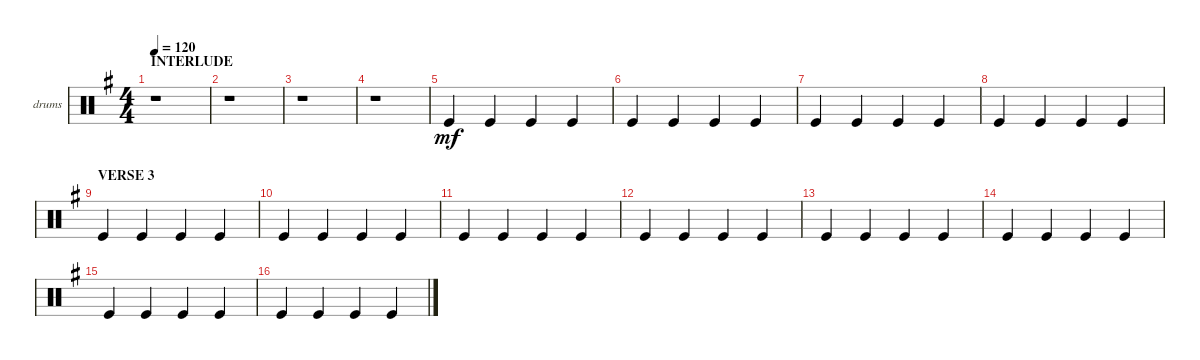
\defaultSystemsLayout 4
\bracketExtendMode groupsimilarinstruments
\firstSystemTrackNameOrientation horizontal
\otherSystemsTrackNameOrientation horizontal
\track ("drums" "drums") {instrument percussion}
\staff {score}
\articulation defaults
\ts (4 4)
\section ("" "INTERLUDE")
\tempo 120
\clef neutral
\scale
1.07945
\ks eminor
r.1{dy mf} |
\scale
0.973518 r.1 |
\scale
0.973518 r.1 |
\scale
0.973518 r.1 |
\scale
1.07945 "Kick (hit)".4 "Kick (hit)".4 "Kick (hit)".4 "Kick (hit)".4 |
\scale
0.973518 "Kick (hit)".4 "Kick (hit)".4 "Kick (hit)".4 "Kick (hit)".4 |
\scale
0.973518 "Kick (hit)".4 "Kick (hit)".4 "Kick (hit)".4 "Kick (hit)".4 |
\scale
0.973518 "Kick (hit)".4 "Kick (hit)".4 "Kick (hit)".4 "Kick (hit)".4 |
\section ("" "VERSE 3")
\scale
1.07945 "Kick (hit)".4 "Kick (hit)".4 "Kick (hit)".4 "Kick (hit)".4 |
\scale
0.973518 "Kick (hit)".4 "Kick (hit)".4 "Kick (hit)".4 "Kick (hit)".4 |
\scale
0.973518 "Kick (hit)".4 "Kick (hit)".4 "Kick (hit)".4 "Kick (hit)".4 |
\scale
0.973518 "Kick (hit)".4 "Kick (hit)".4 "Kick (hit)".4 "Kick (hit)".4 |
\scale
1.07945 "Kick (hit)".4 "Kick (hit)".4 "Kick (hit)".4 "Kick (hit)".4 |
\scale
0.973518 "Kick (hit)".4 "Kick (hit)".4 "Kick (hit)".4 "Kick (hit)".4 |
\scale
0.973518 "Kick (hit)".4 "Kick (hit)".4 "Kick (hit)".4 "Kick (hit)".4 |
\scale
0.973518 "Kick (hit)".4 "Kick (hit)".4 "Kick (hit)".4 "Kick (hit)".4
